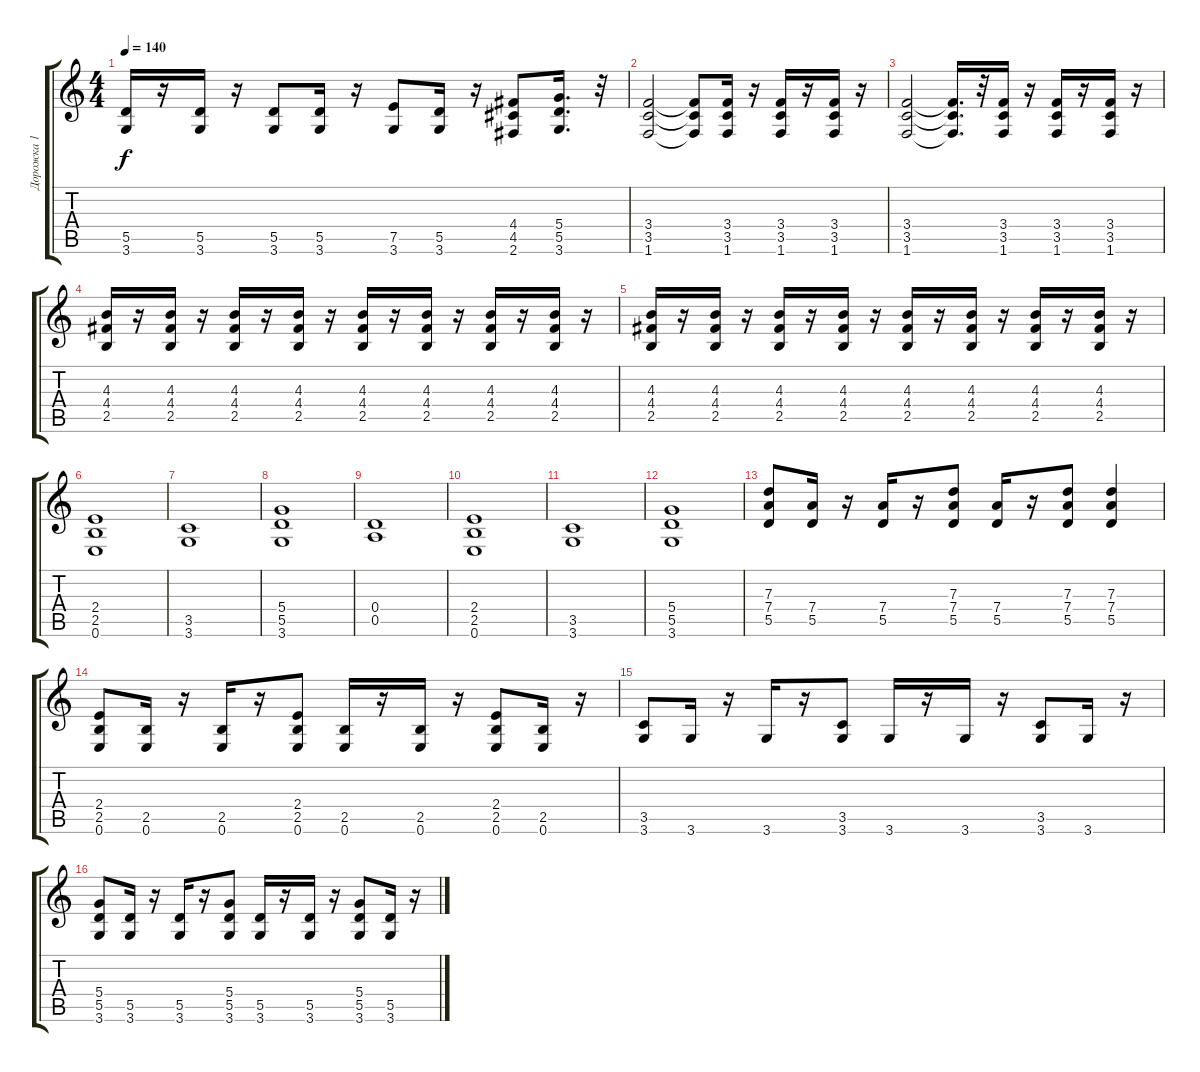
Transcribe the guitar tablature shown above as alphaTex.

\track ("Дорожка 1" "Дорожка 1") {instrument overdrivenguitar}
\staff {score tabs}
\tuning (E4 B3 G3 D3 A2 E2) {hide}
\ts (4 4)
\tempo 140
\clef g2
\ks c
(5.5 3.6).16{dy f} r.16 (5.5 3.6).16 r.16 (5.5 3.6).8 (5.5 3.6).16 r.16 (7.5 3.6).8 (5.5 3.6).16 r.16 (4.4 4.5 2.6).8 (5.4 5.5 3.6).16{d} r.32 |
(3.4 3.5 1.6).2 (3.4{t} 3.5{t} 1.6{t}).8 (3.4 3.5 1.6).16 r.16 (3.4 3.5 1.6).16 r.16 (3.4 3.5 1.6).16 r.16 |
(3.4 3.5 1.6).2 (3.4{t} 3.5{t} 1.6{t}).16{d} r.32 (3.4 3.5 1.6).16 r.16 (3.4 3.5 1.6).16 r.16 (3.4 3.5 1.6).16 r.16 |
(4.3 4.4 2.5).16 r.16 (4.3 4.4 2.5).16 r.16 (4.3 4.4 2.5).16 r.16 (4.3 4.4 2.5).16 r.16 (4.3 4.4 2.5).16 r.16 (4.3 4.4 2.5).16 r.16 (4.3 4.4 2.5).16 r.16 (4.3 4.4 2.5).16 r.16 |
(4.3 4.4 2.5).16 r.16 (4.3 4.4 2.5).16 r.16 (4.3 4.4 2.5).16 r.16 (4.3 4.4 2.5).16 r.16 (4.3 4.4 2.5).16 r.16 (4.3 4.4 2.5).16 r.16 (4.3 4.4 2.5).16 r.16 (4.3 4.4 2.5).16 r.16 |
(2.4 2.5 0.6).1 |
(3.5 3.6).1 |
(5.4 5.5 3.6).1 |
(0.4 0.5).1 |
(2.4 2.5 0.6).1 |
(3.5 3.6).1 |
(5.4 5.5 3.6).1 |
(7.3 7.4 5.5).8 (7.4 5.5).16 r.16 (7.4 5.5).16 r.16 (7.3 7.4 5.5).8 (7.4 5.5).16 r.16 (7.3 7.4 5.5).8 (7.3 7.4 5.5).4 |
(2.4 2.5 0.6).8 (2.5 0.6).16 r.16 (2.5 0.6).16 r.16 (2.4 2.5 0.6).8 (2.5 0.6).16 r.16 (2.5 0.6).16 r.16 (2.4 2.5 0.6).8 (2.5 0.6).16 r.16 |
(3.5 3.6).8 3.6.16 r.16 3.6.16 r.16 (3.5 3.6).8 3.6.16 r.16 3.6.16 r.16 (3.5 3.6).8 3.6.16 r.16 |
(5.4 5.5 3.6).8 (5.5 3.6).16 r.16 (5.5 3.6).16 r.16 (5.4 5.5 3.6).8 (5.5 3.6).16 r.16 (5.5 3.6).16 r.16 (5.4 5.5 3.6).8 (5.5 3.6).16 r.16
